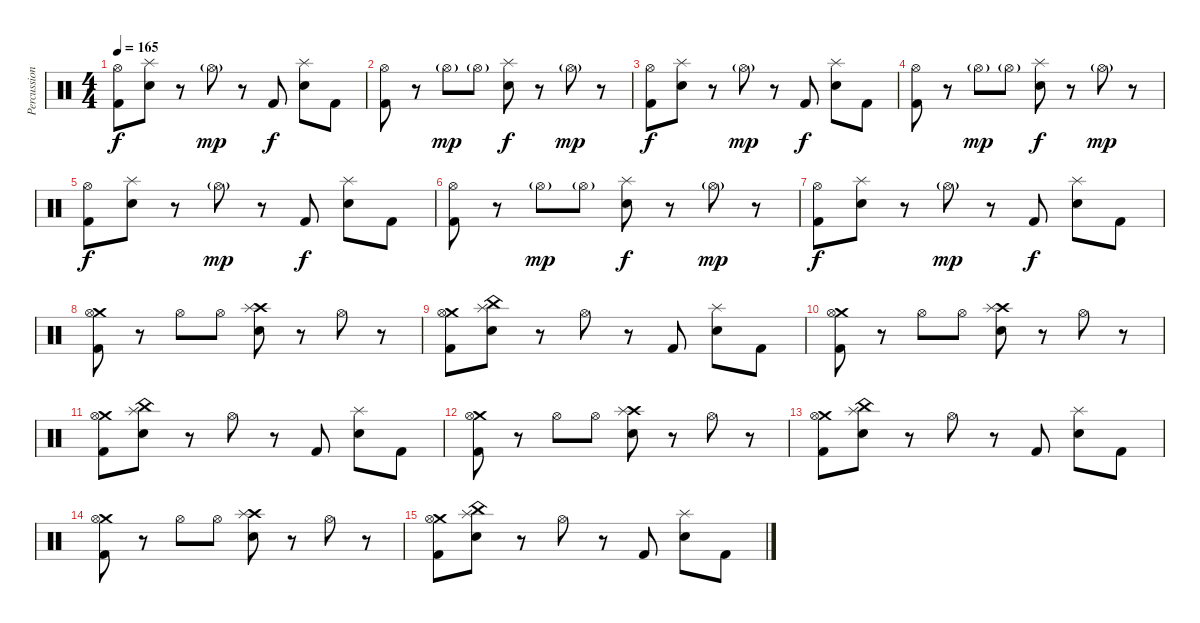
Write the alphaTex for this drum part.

\track ("Percussions" "Percussion") {instrument percussion}
\staff {score}
\articulation defaults
\ts (4 4)
\tempo 165
\clef neutral
\ks c
("Hi-Hat (open)" "Kick (hit) 2").8{dy f} ("Splash (hit)" "Electric Snare (hit)").8 r.8 "Hi-Hat (open)"{g}.8{dy mp} r.8 "Kick (hit) 2".8{dy f} ("Splash (hit)" "Electric Snare (hit)").8 "Kick (hit) 2".8 |
("Hi-Hat (open)" "Kick (hit) 2").8 r.8 "Hi-Hat (open)"{g}.8{dy mp} "Hi-Hat (open)"{g}.8 ("Splash (hit)" "Electric Snare (hit)").8{dy f} r.8 "Hi-Hat (open)"{g}.8{dy mp} r.8 |
("Hi-Hat (open)" "Kick (hit) 2").8{dy f} ("Splash (hit)" "Electric Snare (hit)").8 r.8 "Hi-Hat (open)"{g}.8{dy mp} r.8 "Kick (hit) 2".8{dy f} ("Splash (hit)" "Electric Snare (hit)").8 "Kick (hit) 2".8 |
("Hi-Hat (open)" "Kick (hit) 2").8 r.8 "Hi-Hat (open)"{g}.8{dy mp} "Hi-Hat (open)"{g}.8 ("Splash (hit)" "Electric Snare (hit)").8{dy f} r.8 "Hi-Hat (open)"{g}.8{dy mp} r.8 |
("Hi-Hat (open)" "Kick (hit) 2").8{dy f} ("Splash (hit)" "Electric Snare (hit)").8 r.8 "Hi-Hat (open)"{g}.8{dy mp} r.8 "Kick (hit) 2".8{dy f} ("Splash (hit)" "Electric Snare (hit)").8 "Kick (hit) 2".8 |
("Hi-Hat (open)" "Kick (hit) 2").8 r.8 "Hi-Hat (open)"{g}.8{dy mp} "Hi-Hat (open)"{g}.8 ("Splash (hit)" "Electric Snare (hit)").8{dy f} r.8 "Hi-Hat (open)"{g}.8{dy mp} r.8 |
("Hi-Hat (open)" "Kick (hit) 2").8{dy f} ("Splash (hit)" "Electric Snare (hit)").8 r.8 "Hi-Hat (open)"{g}.8{dy mp} r.8 "Kick (hit) 2".8{dy f} ("Splash (hit)" "Electric Snare (hit)").8 "Kick (hit) 2".8 |
("Crash medium (hit)" "Hi-Hat (open)" "Kick (hit) 2").8 r.8 "Hi-Hat (open)".8 "Hi-Hat (open)".8 ("Crash high (hit)" "Splash (hit)" "Electric Snare (hit)").8 r.8 "Hi-Hat (open)".8 r.8 |
("Crash medium (hit)" "Hi-Hat (open)" "Kick (hit) 2").8 ("China (hit)" "Splash (hit)" "Electric Snare (hit)").8 r.8 "Hi-Hat (open)".8 r.8 "Kick (hit) 2".8 ("Splash (hit)" "Electric Snare (hit)").8 "Kick (hit) 2".8 |
("Crash medium (hit)" "Hi-Hat (open)" "Kick (hit) 2").8 r.8 "Hi-Hat (open)".8 "Hi-Hat (open)".8 ("Crash high (hit)" "Splash (hit)" "Electric Snare (hit)").8 r.8 "Hi-Hat (open)".8 r.8 |
("Crash medium (hit)" "Hi-Hat (open)" "Kick (hit) 2").8 ("China (hit)" "Splash (hit)" "Electric Snare (hit)").8 r.8 "Hi-Hat (open)".8 r.8 "Kick (hit) 2".8 ("Splash (hit)" "Electric Snare (hit)").8 "Kick (hit) 2".8 |
("Crash medium (hit)" "Hi-Hat (open)" "Kick (hit) 2").8 r.8 "Hi-Hat (open)".8 "Hi-Hat (open)".8 ("Crash high (hit)" "Splash (hit)" "Electric Snare (hit)").8 r.8 "Hi-Hat (open)".8 r.8 |
("Crash medium (hit)" "Hi-Hat (open)" "Kick (hit) 2").8 ("China (hit)" "Splash (hit)" "Electric Snare (hit)").8 r.8 "Hi-Hat (open)".8 r.8 "Kick (hit) 2".8 ("Splash (hit)" "Electric Snare (hit)").8 "Kick (hit) 2".8 |
("Crash medium (hit)" "Hi-Hat (open)" "Kick (hit) 2").8 r.8 "Hi-Hat (open)".8 "Hi-Hat (open)".8 ("Crash high (hit)" "Splash (hit)" "Electric Snare (hit)").8 r.8 "Hi-Hat (open)".8 r.8 |
("Crash medium (hit)" "Hi-Hat (open)" "Kick (hit) 2").8 ("China (hit)" "Splash (hit)" "Electric Snare (hit)").8 r.8 "Hi-Hat (open)".8 r.8 "Kick (hit) 2".8 ("Splash (hit)" "Electric Snare (hit)").8 "Kick (hit) 2".8
